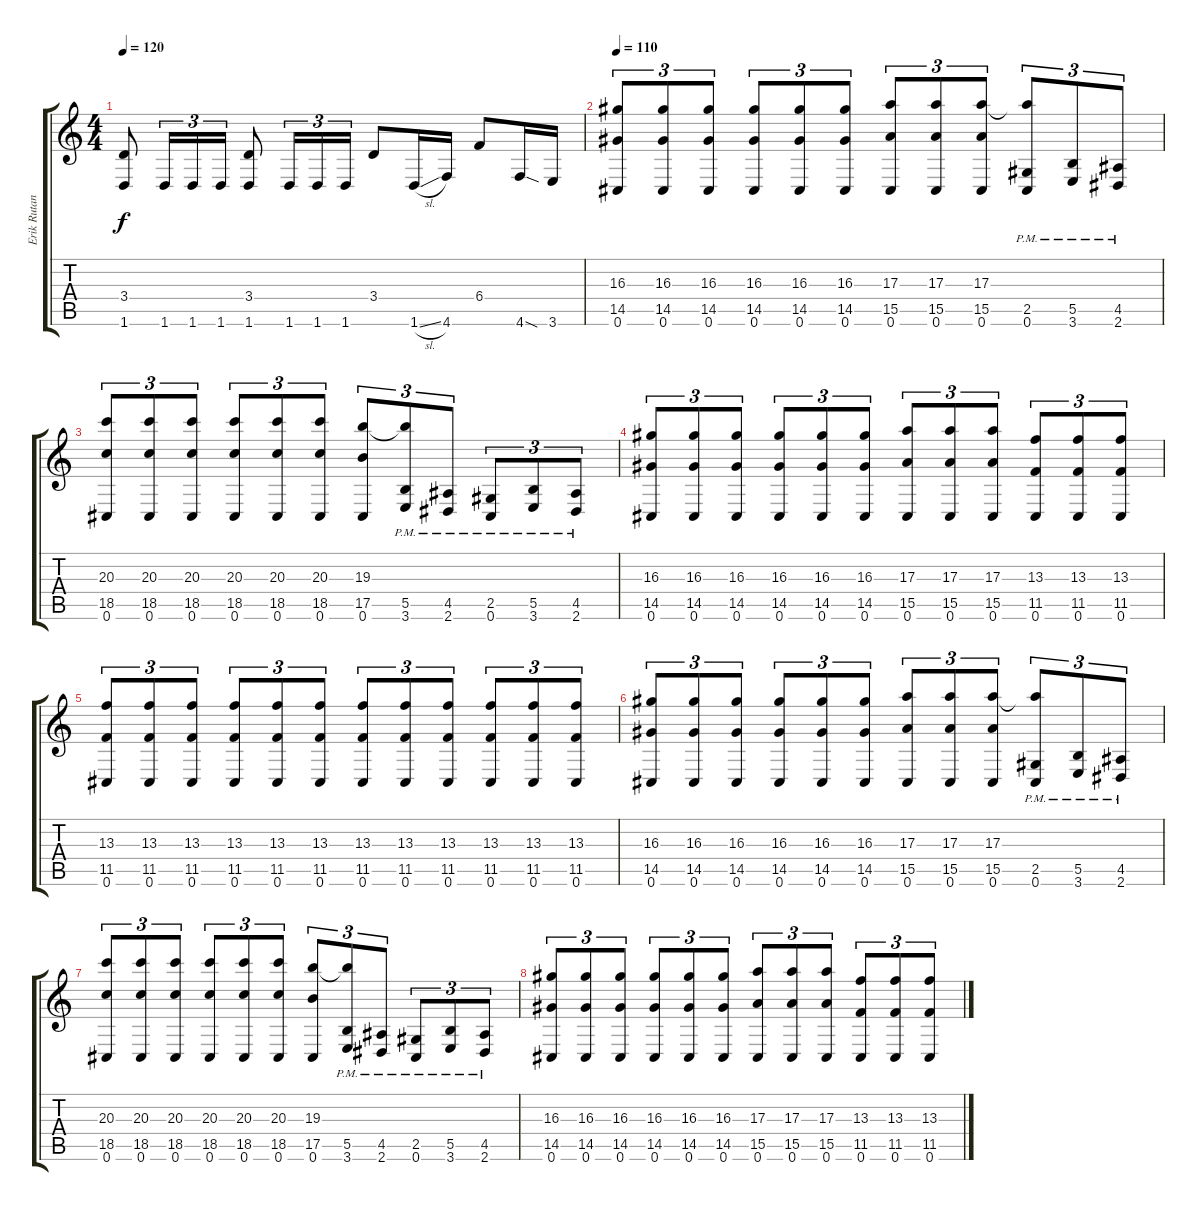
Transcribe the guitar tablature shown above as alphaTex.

\track ("Erik Rutan" "Erik Rutan") {instrument distortionguitar}
\staff {score tabs}
\tuning (Db4 Ab3 E3 B2 Gb2 Db2) {hide}
\ts (4 4)
\tempo 120
\clef g2
\ks c
(3.4 1.6).8{dy f} 1.6.16{tu (3 2)} 1.6.16{tu (3 2)} 1.6.16{tu (3 2)} (3.4 1.6).8 1.6.16{tu (3 2)} 1.6.16{tu (3 2)} 1.6.16{tu (3 2)} 3.4.8 1.6{sl}.16 4.6.16 6.4.8 4.6{sod}.16 3.6.16 |
\tempo 110
(16.3 14.5 0.6).8{tu (3 2) volume 16} (16.3 14.5 0.6).8{tu (3 2)} (16.3 14.5 0.6).8{tu (3 2)} (16.3 14.5 0.6).8{tu (3 2)} (16.3 14.5 0.6).8{tu (3 2)} (16.3 14.5 0.6).8{tu (3 2)} (17.3 15.5 0.6).8{tu (3 2)} (17.3 15.5 0.6).8{tu (3 2)} (17.3 15.5 0.6).8{tu (3 2)} (17.3{t} 2.5{pm} 0.6{pm}).8{tu (3 2)} (5.5{pm} 3.6{pm}).8{tu (3 2)} (4.5{pm} 2.6{pm}).8{tu (3 2)} |
(20.3 18.5 0.6).8{tu (3 2)} (20.3 18.5 0.6).8{tu (3 2)} (20.3 18.5 0.6).8{tu (3 2)} (20.3 18.5 0.6).8{tu (3 2)} (20.3 18.5 0.6).8{tu (3 2)} (20.3 18.5 0.6).8{tu (3 2)} (19.3 17.5 0.6).8{tu (3 2)} (19.3{t} 5.5{pm} 3.6{pm}).8{tu (3 2)} (4.5{pm} 2.6{pm}).8{tu (3 2)} (2.5{pm} 0.6{pm}).8{tu (3 2)} (5.5{pm} 3.6{pm}).8{tu (3 2)} (4.5{pm} 2.6{pm}).8{tu (3 2)} |
(16.3 14.5 0.6).8{tu (3 2)} (16.3 14.5 0.6).8{tu (3 2)} (16.3 14.5 0.6).8{tu (3 2)} (16.3 14.5 0.6).8{tu (3 2)} (16.3 14.5 0.6).8{tu (3 2)} (16.3 14.5 0.6).8{tu (3 2)} (17.3 15.5 0.6).8{tu (3 2)} (17.3 15.5 0.6).8{tu (3 2)} (17.3 15.5 0.6).8{tu (3 2)} (13.3 11.5 0.6).8{tu (3 2)} (13.3 11.5 0.6).8{tu (3 2)} (13.3 11.5 0.6).8{tu (3 2)} |
(13.3 11.5 0.6).8{tu (3 2)} (13.3 11.5 0.6).8{tu (3 2)} (13.3 11.5 0.6).8{tu (3 2)} (13.3 11.5 0.6).8{tu (3 2)} (13.3 11.5 0.6).8{tu (3 2)} (13.3 11.5 0.6).8{tu (3 2)} (13.3 11.5 0.6).8{tu (3 2)} (13.3 11.5 0.6).8{tu (3 2)} (13.3 11.5 0.6).8{tu (3 2)} (13.3 11.5 0.6).8{tu (3 2)} (13.3 11.5 0.6).8{tu (3 2)} (13.3 11.5 0.6).8{tu (3 2)} |
(16.3 14.5 0.6).8{tu (3 2) volume 16} (16.3 14.5 0.6).8{tu (3 2)} (16.3 14.5 0.6).8{tu (3 2)} (16.3 14.5 0.6).8{tu (3 2)} (16.3 14.5 0.6).8{tu (3 2)} (16.3 14.5 0.6).8{tu (3 2)} (17.3 15.5 0.6).8{tu (3 2)} (17.3 15.5 0.6).8{tu (3 2)} (17.3 15.5 0.6).8{tu (3 2)} (17.3{t} 2.5{pm} 0.6{pm}).8{tu (3 2)} (5.5{pm} 3.6{pm}).8{tu (3 2)} (4.5{pm} 2.6{pm}).8{tu (3 2)} |
(20.3 18.5 0.6).8{tu (3 2)} (20.3 18.5 0.6).8{tu (3 2)} (20.3 18.5 0.6).8{tu (3 2)} (20.3 18.5 0.6).8{tu (3 2)} (20.3 18.5 0.6).8{tu (3 2)} (20.3 18.5 0.6).8{tu (3 2)} (19.3 17.5 0.6).8{tu (3 2)} (19.3{t} 5.5{pm} 3.6{pm}).8{tu (3 2)} (4.5{pm} 2.6{pm}).8{tu (3 2)} (2.5{pm} 0.6{pm}).8{tu (3 2)} (5.5{pm} 3.6{pm}).8{tu (3 2)} (4.5{pm} 2.6{pm}).8{tu (3 2)} |
(16.3 14.5 0.6).8{tu (3 2)} (16.3 14.5 0.6).8{tu (3 2)} (16.3 14.5 0.6).8{tu (3 2)} (16.3 14.5 0.6).8{tu (3 2)} (16.3 14.5 0.6).8{tu (3 2)} (16.3 14.5 0.6).8{tu (3 2)} (17.3 15.5 0.6).8{tu (3 2)} (17.3 15.5 0.6).8{tu (3 2)} (17.3 15.5 0.6).8{tu (3 2)} (13.3 11.5 0.6).8{tu (3 2)} (13.3 11.5 0.6).8{tu (3 2)} (13.3 11.5 0.6).8{tu (3 2)}
